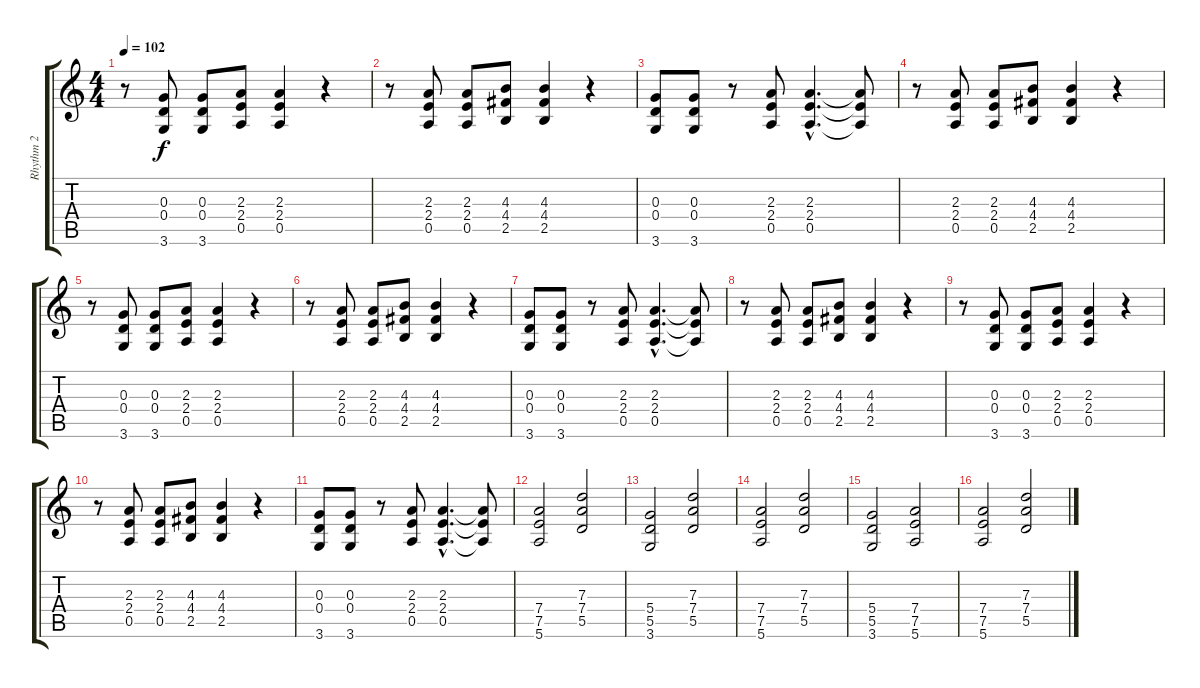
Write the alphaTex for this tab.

\track ("Rhythm 2" "Rhythm 2") {instrument overdrivenguitar}
\staff {score tabs}
\tuning (E4 B3 G3 D3 A2 E2) {hide}
\ts (4 4)
\tempo 102
\clef g2
\ks c
r.8{dy f} (0.3 0.4 3.6).8 (0.3 0.4 3.6).8 (2.3 2.4 0.5).8 (2.3 2.4 0.5).4 r.4 |
r.8 (2.3 2.4 0.5).8 (2.3 2.4 0.5).8 (4.3 4.4 2.5).8 (4.3 4.4 2.5).4 r.4 |
(0.3 0.4 3.6).8 (0.3 0.4 3.6).8 r.8 (2.3 2.4 0.5).8 (2.3{hac} 2.4{hac} 0.5{hac}).4{d} (2.3{t} 2.4{t} 0.5{t}).8 |
r.8 (2.3 2.4 0.5).8 (2.3 2.4 0.5).8 (4.3 4.4 2.5).8 (4.3 4.4 2.5).4 r.4 |
r.8 (0.3 0.4 3.6).8 (0.3 0.4 3.6).8 (2.3 2.4 0.5).8 (2.3 2.4 0.5).4 r.4 |
r.8 (2.3 2.4 0.5).8 (2.3 2.4 0.5).8 (4.3 4.4 2.5).8 (4.3 4.4 2.5).4 r.4 |
(0.3 0.4 3.6).8 (0.3 0.4 3.6).8 r.8 (2.3 2.4 0.5).8 (2.3{hac} 2.4{hac} 0.5{hac}).4{d} (2.3{t} 2.4{t} 0.5{t}).8 |
r.8 (2.3 2.4 0.5).8 (2.3 2.4 0.5).8 (4.3 4.4 2.5).8 (4.3 4.4 2.5).4 r.4 |
r.8 (0.3 0.4 3.6).8 (0.3 0.4 3.6).8 (2.3 2.4 0.5).8 (2.3 2.4 0.5).4 r.4 |
r.8 (2.3 2.4 0.5).8 (2.3 2.4 0.5).8 (4.3 4.4 2.5).8 (4.3 4.4 2.5).4 r.4 |
(0.3 0.4 3.6).8 (0.3 0.4 3.6).8 r.8 (2.3 2.4 0.5).8 (2.3{hac} 2.4{hac} 0.5{hac}).4{d} (2.3{t} 2.4{t} 0.5{t}).8 |
(7.4 7.5 5.6).2 (7.3 7.4 5.5).2 |
(5.4 5.5 3.6).2 (7.3 7.4 5.5).2 |
(7.4 7.5 5.6).2 (7.3 7.4 5.5).2 |
(5.4 5.5 3.6).2 (7.4 7.5 5.6).2 |
(7.4 7.5 5.6).2 (7.3 7.4 5.5).2
